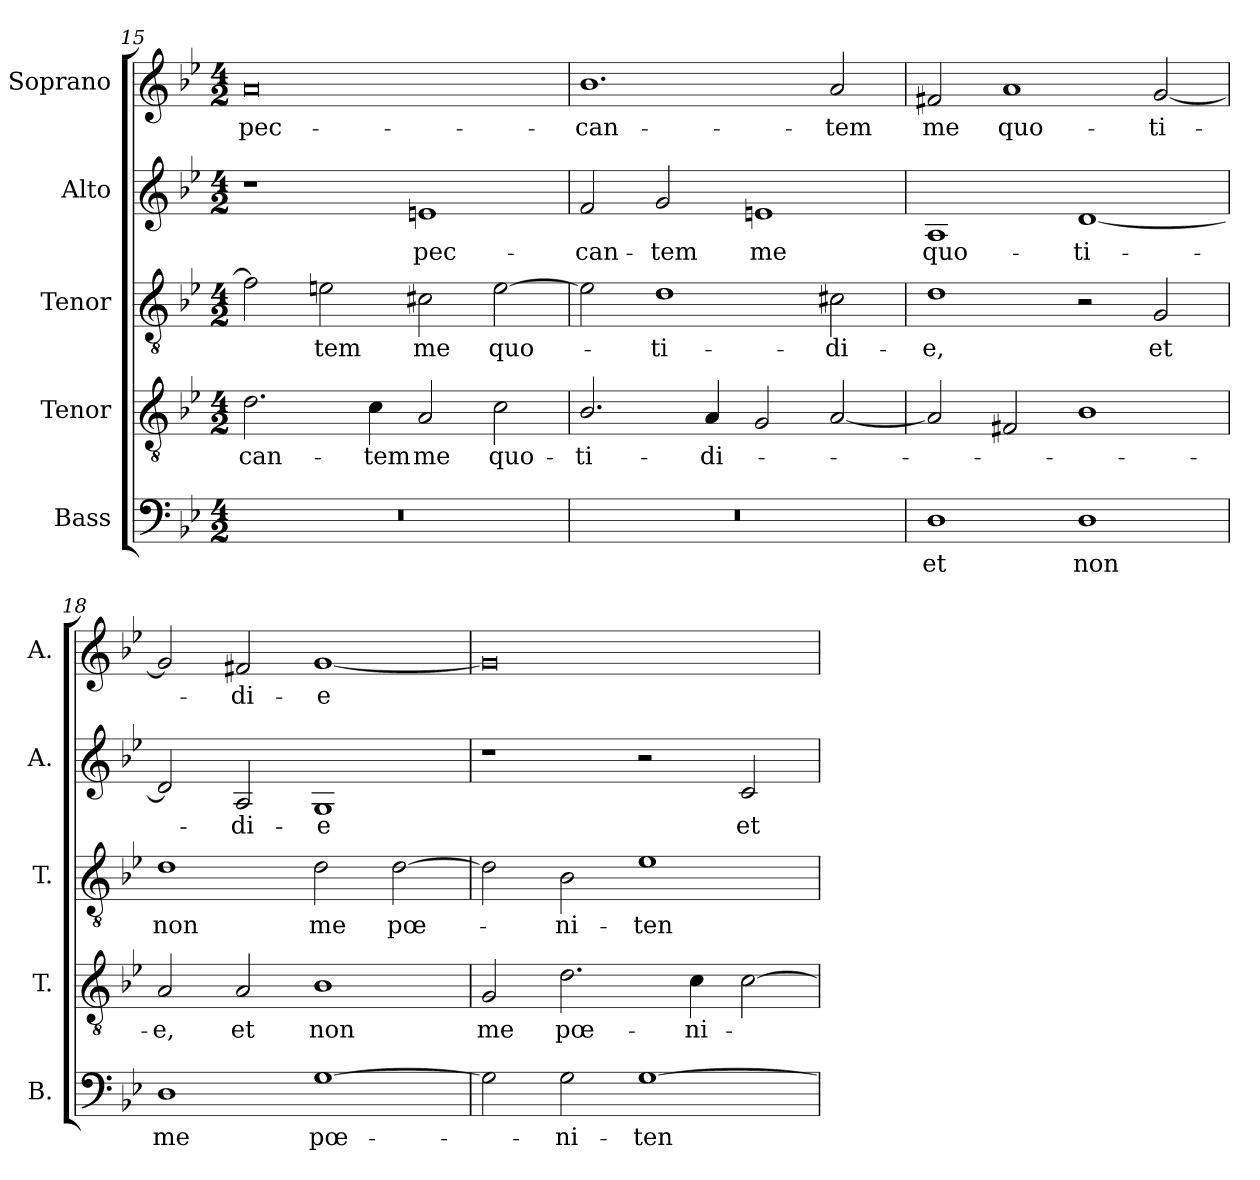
**kern	**text	**kern	**text	**kern	**text	**kern	**text	**kern	**text
*part5	*part5	*part4	*part4	*part3	*part3	*part2	*part2	*part1	*part1
*staff5	*staff5	*staff4	*staff4	*staff3	*staff3	*staff2	*staff2	*staff1	*staff1
*I"Bass	*	*I"Tenor	*	*I"Tenor	*	*I"Alto	*	*I"Soprano	*
*I'B.	*	*I'T.	*	*I'T.	*	*I'A.	*	*I'A.	*
!!LO:PB:g=z
*clefF4	*	*clefGv2	*	*clefGv2	*	*clefG2	*	*clefG2	*
*	*	*ITrd7c12	*	*ITrd7c12	*	*	*	*	*
*k[b-e-]	*	*k[b-e-]	*	*k[b-e-]	*	*k[b-e-]	*	*k[b-e-]	*
*B-:	*	*B-:	*	*B-:	*	*B-:	*	*B-:	*
*M4/2	*	*M4/2	*	*M4/2	*	*M4/2	*	*M4/2	*
=15	=15	=15	=15	=15	=15	=15	=15	=15	=15
!LO:N:vis=1	!	!	!	!	!	!	!	!	!
!	!	!	!LO:LY:b:color=#000000	!	!	!	!	!	!
!	!	!	!	!	!	!	!	!	!LO:LY:b:color=#000000
0r	.	2.Di\	-can-	2Fi\]	.	1r	.	0ai	pec-
!	!	!	!	!	!LO:LY:b:color=#000000	!	!	!	!
.	.	.	.	2Eni\	-tem	.	.	.	.
!	!	!	!LO:LY:b:color=#000000	!	!	!	!	!	!
.	.	4Ci\	-tem	.	.	.	.	.	.
!	!	!	!LO:LY:b:color=#000000	!	!	!	!	!	!
!	!	!	!	!	!LO:LY:b:color=#000000	!	!	!	!
!	!	!	!	!	!	!	!LO:LY:b:color=#000000	!	!
.	.	2AAi/	me	2C#Xi\	me	1eni	pec-	.	.
!	!	!	!LO:LY:b:color=#000000	!	!	!	!	!	!
!	!	!	!	!	!LO:LY:b:color=#000000	!	!	!	!
.	.	2Ci\	quo-	[2Ei\	quo-	.	.	.	.
=16	=16	=16	=16	=16	=16	=16	=16	=16	=16
!LO:N:vis=1	!	!	!	!	!	!	!	!	!
!	!	!	!LO:LY:b:color=#000000	!	!	!	!	!	!
!	!	!	!	!	!	!	!LO:LY:b:color=#000000	!	!
!	!	!	!	!	!	!	!	!	!LO:LY:b:color=#000000
0r	.	2.BB-i/	-ti-	2Ei\]	.	2fi/	-can-	1.b-i	-can-
!	!	!	!	!	!LO:LY:b:color=#000000	!	!	!	!
!	!	!	!	!	!	!	!LO:LY:b:color=#000000	!	!
.	.	.	.	1Di	-ti-	2gi/	-tem	.	.
!	!	!	!LO:LY:b:color=#000000	!	!	!	!	!	!
.	.	4AAi/	-di-	.	.	.	.	.	.
!	!	!	!	!	!	!	!LO:LY:b:color=#000000	!	!
.	.	2GGi/	.	.	.	1eni	me	.	.
!	!	!	!	!	!LO:LY:b:color=#000000	!	!	!	!
!	!	!	!	!	!	!	!	!	!LO:LY:b:color=#000000
.	.	[2AAi/	.	2C#Xi\	-di-	.	.	2ai/	-tem
=17	=17	=17	=17	=17	=17	=17	=17	=17	=17
!	!LO:LY:b:color=#000000	!	!	!	!	!	!	!	!
!	!	!	!	!	!LO:LY:b:color=#000000	!	!	!	!
!	!	!	!	!	!	!	!LO:LY:b:color=#000000	!	!
!	!	!	!	!	!	!	!	!	!LO:LY:b:color=#000000
1Di	et	2AAi/]	.	1Di	-e,	1Ai	quo-	2f#Xi/	me
!	!	!	!	!	!	!	!	!	!LO:LY:b:color=#000000
.	.	2FF#Xi/	.	.	.	.	.	1ai	quo-
!	!LO:LY:b:color=#000000	!	!	!	!	!	!	!	!
!	!	!	!	!	!	!	!LO:LY:b:color=#000000	!	!
1Di	non	1BB-i	.	2r	.	[1di	-ti-	.	.
!	!	!	!	!	!LO:LY:b:color=#000000	!	!	!	!
!	!	!	!	!	!	!	!	!	!LO:LY:b:color=#000000
.	.	.	.	2GGi/	et	.	.	[2gi/	-ti-
=18	=18	=18	=18	=18	=18	=18	=18	=18	=18
!	!LO:LY:b:color=#000000	!	!	!	!	!	!	!	!
!	!	!	!LO:LY:b:color=#000000	!	!	!	!	!	!
!	!	!	!	!	!LO:LY:b:color=#000000	!	!	!	!
1Di	me	2AAi/	-e,	1Di	non	2di/]	.	2gi/]	.
!	!	!	!LO:LY:b:color=#000000	!	!	!	!	!	!
!	!	!	!	!	!	!	!LO:LY:b:color=#000000	!	!
!	!	!	!	!	!	!	!	!	!LO:LY:b:color=#000000
.	.	2AAi/	et	.	.	2Ai/	-di-	2f#Xi/	-di-
!	!LO:LY:b:color=#000000	!	!	!	!	!	!	!	!
!	!	!	!LO:LY:b:color=#000000	!	!	!	!	!	!
!	!	!	!	!	!LO:LY:b:color=#000000	!	!	!	!
!	!	!	!	!	!	!	!LO:LY:b:color=#000000	!	!
!	!	!	!	!	!	!	!	!	!LO:LY:b:color=#000000
[1Gi	pœ-	1BB-i	non	2Di\	me	1Gi	-e	[1gi	-e
!	!	!	!	!	!LO:LY:b:color=#000000	!	!	!	!
.	.	.	.	[2Di\	pœ-	.	.	.	.
=19	=19	=19	=19	=19	=19	=19	=19	=19	=19
!	!	!	!LO:LY:b:color=#000000	!	!	!	!	!	!
2Gi\]	.	2GGi/	me	2Di\]	.	1r	.	0gi]	.
!	!LO:LY:b:color=#000000	!	!	!	!	!	!	!	!
!	!	!	!LO:LY:b:color=#000000	!	!	!	!	!	!
!	!	!	!	!	!LO:LY:b:color=#000000	!	!	!	!
2Gi\	-ni-	2.Di\	pœ-	2BB-i\	-ni-	.	.	.	.
!	!LO:LY:b:color=#000000	!	!	!	!	!	!	!	!
!	!	!	!	!	!LO:LY:b:color=#000000	!	!	!	!
[1Gi	-ten-	.	.	1E-i	-ten-	2r	.	.	.
!	!	!	!LO:LY:b:color=#000000	!	!	!	!	!	!
.	.	4Ci\	-ni-	.	.	.	.	.	.
!	!	!	!	!	!	!	!LO:LY:b:color=#000000	!	!
.	.	[2Ci\	.	.	.	2ci/	et	.	.
=	=	=	=	=	=	=	=	=	=
*-	*-	*-	*-	*-	*-	*-	*-	*-	*-
